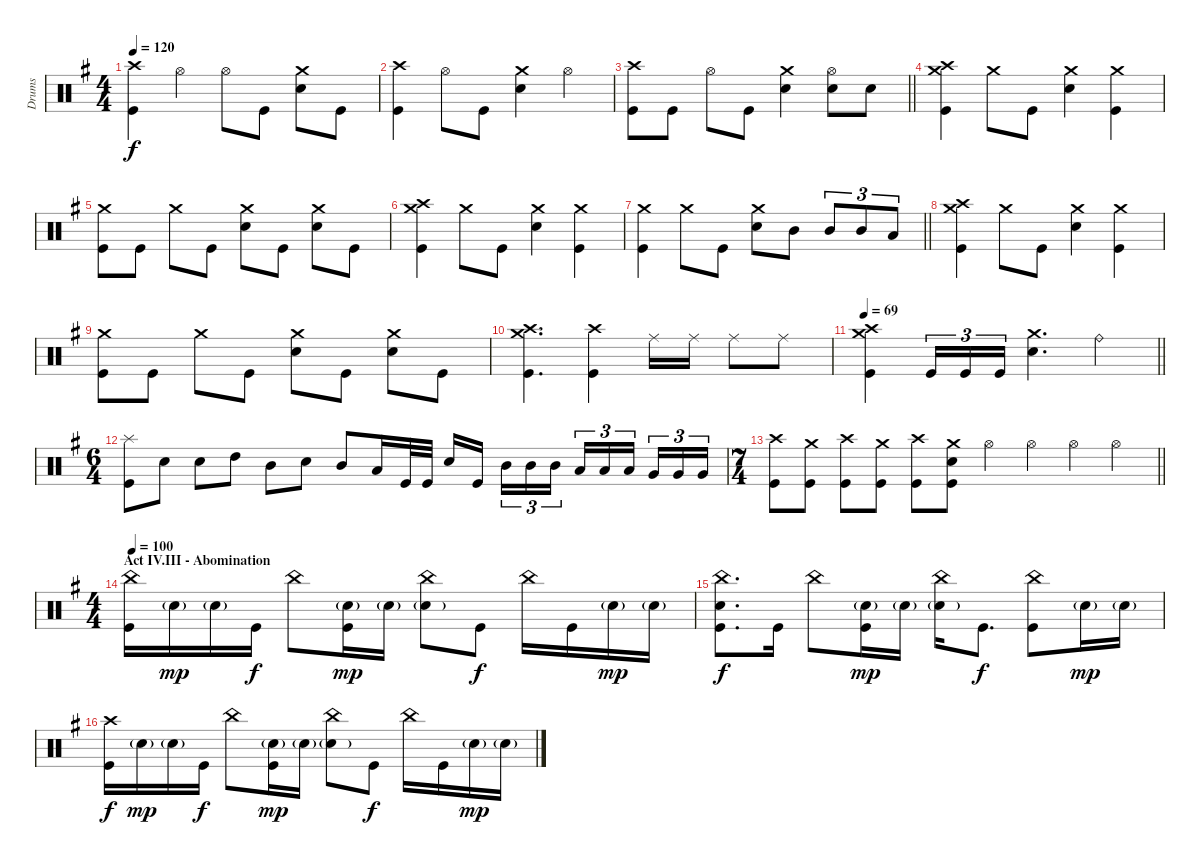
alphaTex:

\track ("Drums" "Drums") {instrument percussion}
\staff
\articulation defaults
\ts (4 4)
\tempo 120
\clef neutral
\ks eminor
("Crash high (hit)" "Kick (hit)").4{dy f} "Hi-Hat (open)".4 "Hi-Hat (open)".8 "Kick (hit)".8 ("Crash medium (hit)" "Electric Snare (hit)").8 "Kick (hit)".8 |
("Crash high (hit)" "Kick (hit)").4 "Hi-Hat (open)".8 "Kick (hit)".8 ("Crash medium (hit)" "Electric Snare (hit)").4 "Hi-Hat (open)".4 |
\barLineRight lightlight
("Crash high (hit)" "Kick (hit)").8 "Kick (hit)".8 "Hi-Hat (open)".8 "Kick (hit)".8 ("Crash medium (hit)" "Electric Snare (hit)").4 ("Hi-Hat (open)" "Electric Snare (hit)").8 "Electric Snare (hit)".8 |
("Crash high (hit)" "Crash medium (hit)" "Kick (hit)").4 "Crash medium (hit)".8 "Kick (hit)".8 ("Crash medium (hit)" "Electric Snare (hit)").4 ("Crash medium (hit)" "Kick (hit)").4 |
("Crash medium (hit)" "Kick (hit)").8 "Kick (hit)".8 "Crash medium (hit)".8 "Kick (hit)".8 ("Crash medium (hit)" "Electric Snare (hit)").8 "Kick (hit)".8 ("Crash medium (hit)" "Electric Snare (hit)").8 "Kick (hit)".8 |
("Crash high (hit)" "Crash medium (hit)" "Kick (hit)").4 "Crash medium (hit)".8 "Kick (hit)".8 ("Crash medium (hit)" "Electric Snare (hit)").4 ("Crash medium (hit)" "Kick (hit)").4 |
\barLineRight lightlight
("Crash medium (hit)" "Kick (hit)").4 "Crash medium (hit)".8 "Kick (hit)".8 ("Crash medium (hit)" "Electric Snare (hit)").8 "Mid Tom (hit)".8 "Mid Tom (hit)".8{tu (3 2)} "Mid Tom (hit)".8{tu (3 2)} "Low Tom (hit)".8{tu (3 2)} |
("Crash high (hit)" "Crash medium (hit)" "Kick (hit)").4 "Crash medium (hit)".8 "Kick (hit)".8 ("Crash medium (hit)" "Electric Snare (hit)").4 ("Crash medium (hit)" "Kick (hit)").4 |
("Crash medium (hit)" "Kick (hit)").8 "Kick (hit)".8 "Crash medium (hit)".8 "Kick (hit)".8 ("Crash medium (hit)" "Electric Snare (hit)").8 "Kick (hit)".8 ("Crash medium (hit)" "Electric Snare (hit)").8 "Kick (hit)".8 |
("Crash medium (hit)" "Crash high (hit)" "Kick (hit)").4{d} ("Crash high (hit)" "Kick (hit)").4 "Ride (middle)".16 "Ride (middle)".16 "Ride (middle)".8 "Ride (middle)".8 |
\tempo 69
\barLineRight lightlight
("Crash high (hit)" "Crash medium (hit)" "Kick (hit)").4 "Kick (hit)".16{tu (3 2)} "Kick (hit)".16{tu (3 2)} "Kick (hit)".16{tu (3 2)} ("Crash medium (hit)" "Electric Snare (hit)").4{d} "Ride (bell)".4 |
\ts (6 4)
("Splash (hit)" "Kick (hit)").8{volume 15} "Electric Snare (hit)".8 "Electric Snare (hit)".8 "High Tom (hit)".8 "Mid Tom (hit)".8 "Electric Snare (hit)".8 "Mid Tom (hit)".8 "Low Tom (hit)".16 "Kick (hit)".32 "Kick (hit)".32 "Electric Snare (hit)".16 "Kick (hit)".16{beam splitsecondary} "Mid Tom (hit)".16{tu (3 2)} "Mid Tom (hit)".16{tu (3 2)} "Mid Tom (hit)".16{tu (3 2) beam splitsecondary} "Low Tom (hit)".16{tu (3 2)} "Low Tom (hit)".16{tu (3 2)} "Low Tom (hit)".16{tu (3 2) beam splitsecondary} "Very Low Tom (hit)".16{tu (3 2)} "Very Low Tom (hit)".16{tu (3 2)} "Very Low Tom (hit)".16{tu (3 2)} |
\ts (7 4)
\barLineRight lightlight
("Crash high (hit)" "Kick (hit)").8 ("Crash medium (hit)" "Kick (hit)").8 ("Crash high (hit)" "Kick (hit)").8 ("Crash medium (hit)" "Kick (hit)").8 ("Crash high (hit)" "Kick (hit)").8 ("Crash medium (hit)" "Electric Snare (hit)" "Kick (hit)").8 "Hi-Hat (open)".4 "Hi-Hat (open)".4 "Hi-Hat (open)".4 "Hi-Hat (open)".4 |
\ts (4 4)
\section ("" "Act IV.III - Abomination")
\tempo 100
("China (hit)" "Kick (hit)").16 "Electric Snare (hit)"{g}.16{dy mp} "Electric Snare (hit)"{g}.16 "Kick (hit)".16{dy f} "China (hit)".8 ("Electric Snare (hit)"{g} "Kick (hit)").16{dy mp} "Electric Snare (hit)"{g}.16 ("China (hit)" "Electric Snare (hit)"{g}).8 "Kick (hit)".8{dy f} "China (hit)".16 "Kick (hit)".16 "Electric Snare (hit)"{g}.16{dy mp} "Electric Snare (hit)"{g}.16 |
("China (hit)" "Electric Snare (hit)" "Kick (hit)").8{d dy f} "Kick (hit)".16 "China (hit)".8 ("Electric Snare (hit)"{g} "Kick (hit)").16{dy mp} "Electric Snare (hit)"{g}.16 ("China (hit)" "Electric Snare (hit)"{g}).16 "Kick (hit)".8{d dy f} ("China (hit)" "Kick (hit)").8 "Electric Snare (hit)"{g}.16{dy mp} "Electric Snare (hit)"{g}.16 |
("Crash high (hit)" "Kick (hit)").16{dy f} "Electric Snare (hit)"{g}.16{dy mp} "Electric Snare (hit)"{g}.16 "Kick (hit)".16{dy f} "China (hit)".8 ("Electric Snare (hit)"{g} "Kick (hit)").16{dy mp} "Electric Snare (hit)"{g}.16 ("China (hit)" "Electric Snare (hit)"{g}).8 "Kick (hit)".8{dy f} "China (hit)".16 "Kick (hit)".16 "Electric Snare (hit)"{g}.16{dy mp} "Electric Snare (hit)"{g}.16
